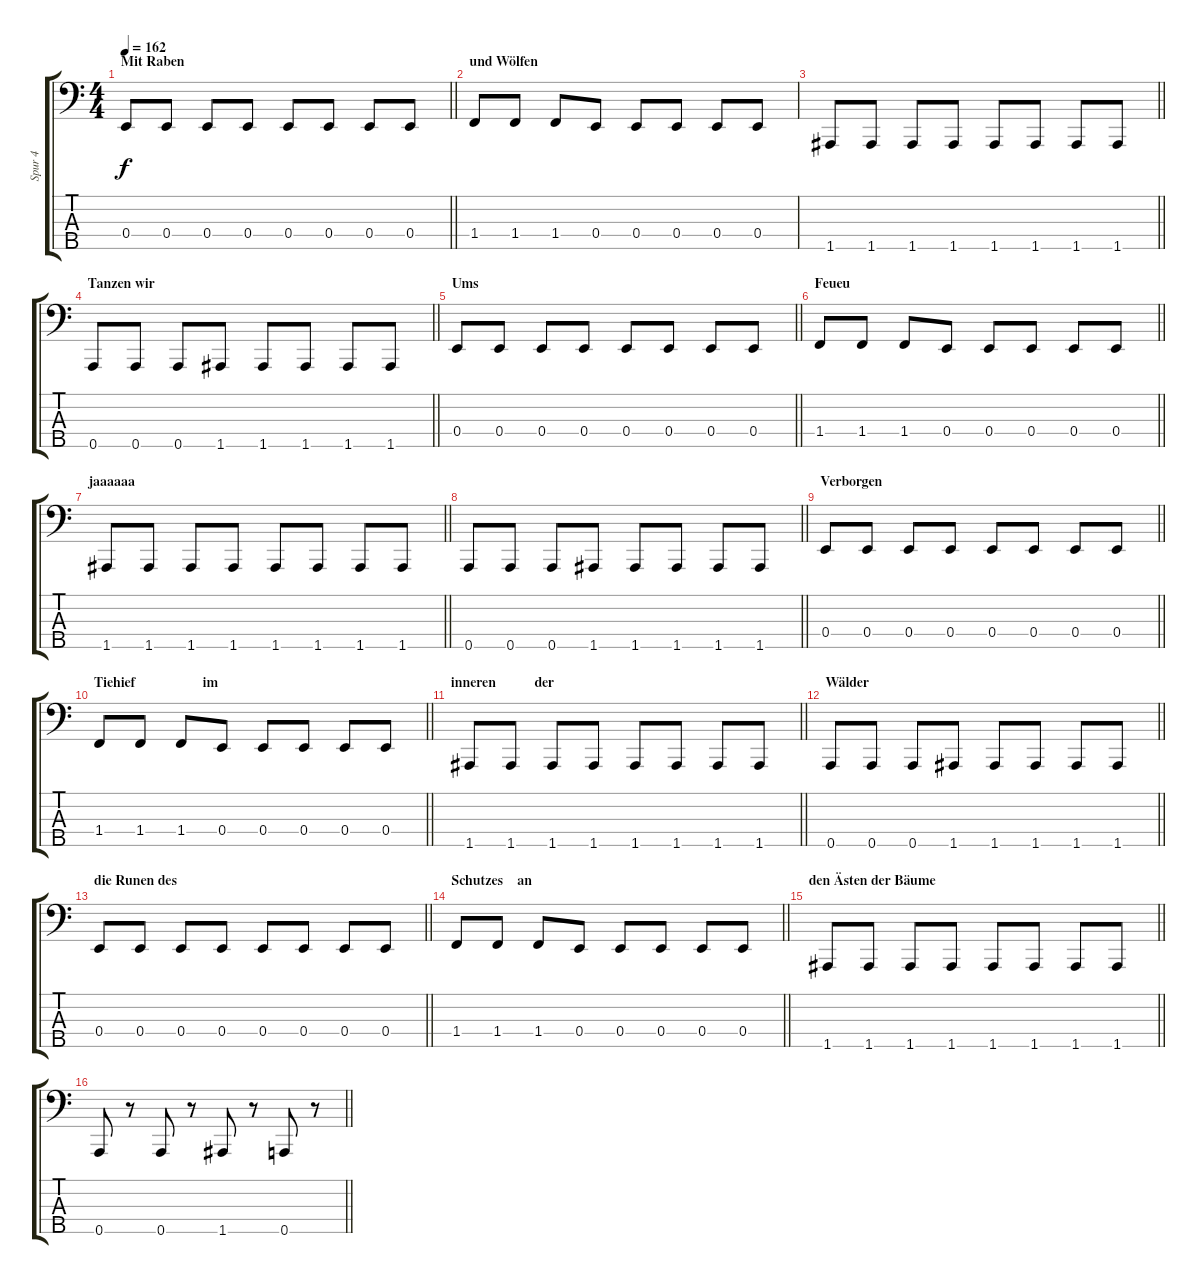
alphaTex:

\track ("Spur 4" "Spur 4") {instrument electricbassfinger}
\staff {score tabs}
\tuning (G2 D2 A1 E1 A0) {hide}
\ts (4 4)
\section ("" "Mit Raben ")
\tempo 162
\clef f4
\barLineRight lightlight
\ks c
0.4.8{dy f} 0.4.8 0.4.8 0.4.8 0.4.8 0.4.8 0.4.8 0.4.8 |
\section ("" "und Wölfen")
1.4.8 1.4.8 1.4.8 0.4.8 0.4.8 0.4.8 0.4.8 0.4.8 |
\barLineRight lightlight
1.5.8 1.5.8 1.5.8 1.5.8 1.5.8 1.5.8 1.5.8 1.5.8 |
\section ("" "Tanzen wir")
\barLineRight lightlight
0.5.8 0.5.8 0.5.8 1.5.8 1.5.8 1.5.8 1.5.8 1.5.8 |
\section ("" "Ums ")
\barLineRight lightlight
0.4.8 0.4.8 0.4.8 0.4.8 0.4.8 0.4.8 0.4.8 0.4.8 |
\section ("" "Feueu")
\barLineRight lightlight
1.4.8 1.4.8 1.4.8 0.4.8 0.4.8 0.4.8 0.4.8 0.4.8 |
\section ("" "jaaaaaa")
\barLineRight lightlight
1.5.8 1.5.8 1.5.8 1.5.8 1.5.8 1.5.8 1.5.8 1.5.8 |
\barLineRight lightlight
0.5.8 0.5.8 0.5.8 1.5.8 1.5.8 1.5.8 1.5.8 1.5.8 |
\section ("" "Verborgen")
\barLineRight lightlight
0.4.8 0.4.8 0.4.8 0.4.8 0.4.8 0.4.8 0.4.8 0.4.8 |
\section ("" "Tiehief                   im")
\barLineRight lightlight
1.4.8 1.4.8 1.4.8 0.4.8 0.4.8 0.4.8 0.4.8 0.4.8 |
\section ("" "inneren           der")
\barLineRight lightlight
1.5.8 1.5.8 1.5.8 1.5.8 1.5.8 1.5.8 1.5.8 1.5.8 |
\section ("" "Wälder")
\barLineRight lightlight
0.5.8 0.5.8 0.5.8 1.5.8 1.5.8 1.5.8 1.5.8 1.5.8 |
\section ("" "die Runen des ")
\barLineRight lightlight
0.4.8 0.4.8 0.4.8 0.4.8 0.4.8 0.4.8 0.4.8 0.4.8 |
\section ("" "Schutzes    an")
\barLineRight lightlight
1.4.8 1.4.8 1.4.8 0.4.8 0.4.8 0.4.8 0.4.8 0.4.8 |
\section ("" "den Ästen der Bäume")
\barLineRight lightlight
1.5.8 1.5.8 1.5.8 1.5.8 1.5.8 1.5.8 1.5.8 1.5.8 |
\barLineRight lightlight
0.5.8 r.8 0.5.8 r.8 1.5.8 r.8 0.5.8 r.8
